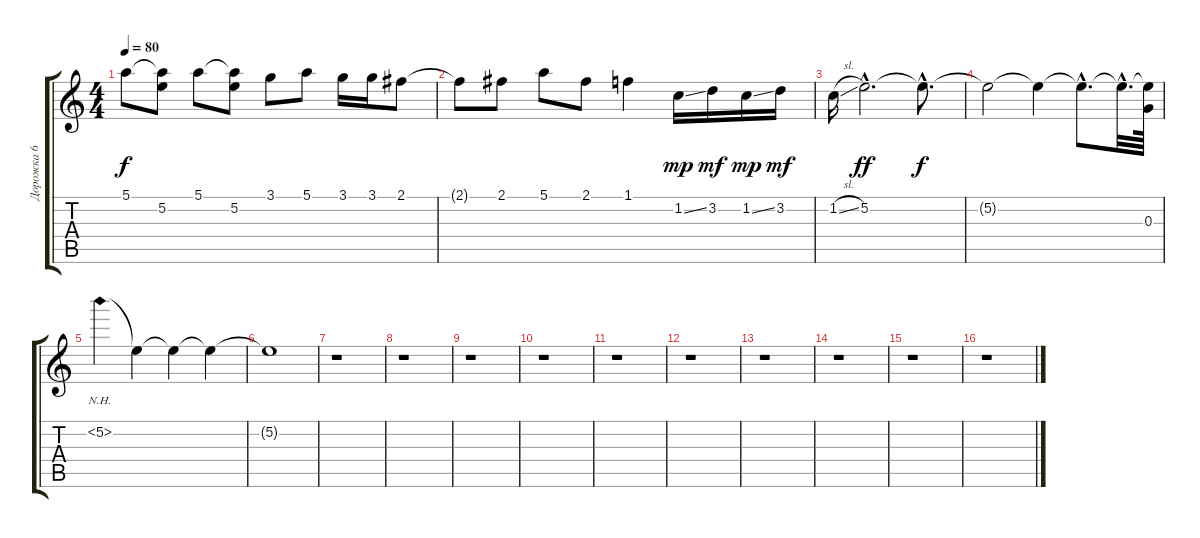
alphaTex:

\track ("Дорожка 6" "Дорожка 6") {instrument distortionguitar}
\staff {score tabs}
\tuning (E4 B3 G3 D3 A2 E2) {hide}
\ts (4 4)
\tempo 80
\clef g2
\ks c
5.1{t}.8{dy f} (5.1{t} 5.2).8 5.1.8 (5.1{t} 5.2).8 3.1.8 5.1.8 3.1.16 3.1.16 2.1.8 |
2.1{t}.8 2.1.8 5.1.8 2.1.8 1.1.4 1.2{ss}.16{dy mp} 3.2.16{dy mf} 1.2{ss}.16{dy mp} 3.2.16{dy mf} |
1.2{sl}.16{volume 7 instrument distortionguitar} 5.2{hac}.2{d dy ff} 5.2{hac t}.8{d dy f} |
5.2{t}.2 5.2{t}.4 5.2{hac t}.8{d} 5.2{hac t}.32{d} (5.2{t} 0.3).64{volume 7} |
5.2{nh}.4{volume 3} 5.2{t}.4 5.2{t}.4 5.2{t}.4 |
5.2{t}.1 |
r.1 |
r.1 |
r.1 |
r.1 |
r.1 |
r.1 |
r.1 |
r.1 |
r.1 |
r.1
